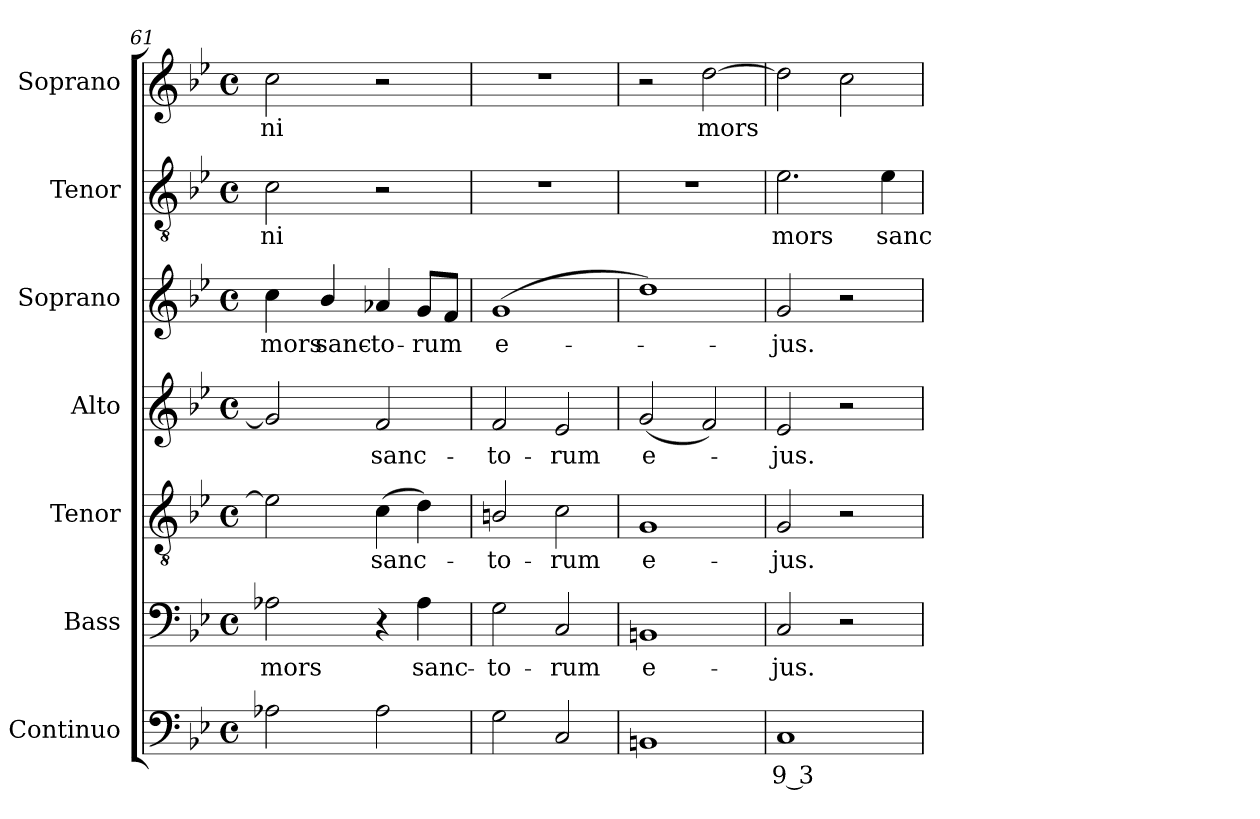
**kern	**text	**kern	**text	**kern	**text	**kern	**text	**kern	**text	**kern	**text	**kern	**text
*part7	*part7	*part6	*part6	*part5	*part5	*part4	*part4	*part3	*part3	*part2	*part2	*part1	*part1
*staff7	*staff7	*staff6	*staff6	*staff5	*staff5	*staff4	*staff4	*staff3	*staff3	*staff2	*staff2	*staff1	*staff1
*I"Continuo	*	*I"Bass	*	*I"Tenor	*	*I"Alto	*	*I"Soprano	*	*I"Tenor	*	*I"Soprano	*
*I'Cont.	*	*I'B.	*	*I'T.	*	*I'A.	*	*I'S.	*	*I'T.	*	*I'S.	*
*clefF4	*	*clefF4	*	*clefGv2	*	*clefG2	*	*clefG2	*	*clefGv2	*	*clefG2	*
*	*	*	*	*ITrd7c12	*	*	*	*	*	*ITrd7c12	*	*	*
*k[b-e-]	*	*k[b-e-]	*	*k[b-e-]	*	*k[b-e-]	*	*k[b-e-]	*	*k[b-e-]	*	*k[b-e-]	*
*B-:	*	*B-:	*	*B-:	*	*B-:	*	*B-:	*	*B-:	*	*B-:	*
*M4/4	*	*M4/4	*	*M4/4	*	*M4/4	*	*M4/4	*	*M4/4	*	*M4/4	*
*met(c)	*	*met(c)	*	*met(c)	*	*met(c)	*	*met(c)	*	*met(c)	*	*met(c)	*
=61	=61	=61	=61	=61	=61	=61	=61	=61	=61	=61	=61	=61	=61
!	!	!	!LO:LY:b:color=#000000	!	!	!	!	!	!	!	!	!	!
!	!	!	!	!	!	!	!	!	!LO:LY:b:color=#000000	!	!	!	!
!	!	!	!	!	!	!	!	!	!	!	!LO:LY:b:color=#000000	!	!
!	!	!	!	!	!	!	!	!	!	!	!	!	!LO:LY:b:color=#000000
2A-Xi\	.	2A-Xi\	mors	2E-i\]	.	2gi/]	.	4cci\	mors	2Ci\	-ni	2cci\	-ni
!	!	!	!	!	!	!	!	!	!LO:LY:b:color=#000000	!	!	!	!
.	.	.	.	.	.	.	.	4b-i/	sanc-	.	.	.	.
!	!	!	!	!	!LO:LY:b:color=#000000	!	!	!	!	!	!	!	!
!	!	!	!	!	!	!	!LO:LY:b:color=#000000	!	!	!	!	!	!
!	!	!	!	!	!	!	!	!	!LO:LY:b:color=#000000	!	!	!	!
2A-i\	.	4r	.	(4Ci\	sanc-	2fi/	sanc-	4a-Xi/	-to-	2r	.	2r	.
!	!	!	!LO:LY:b:color=#000000	!	!	!	!	!	!	!	!	!	!
!	!	!	!	!	!	!	!	!	!LO:LY:b:color=#000000	!	!	!	!
.	.	4A-i\	sanc-	4Di\)	.	.	.	8gi/L	-rum	.	.	.	.
.	.	.	.	.	.	.	.	8fi/J	.	.	.	.	.
!!LO:LB:g=z
=62	=62	=62	=62	=62	=62	=62	=62	=62	=62	=62	=62	=62	=62
!	!	!	!LO:LY:b:color=#000000	!	!	!	!	!	!	!	!	!	!
!	!	!	!	!	!LO:LY:b:color=#000000	!	!	!	!	!	!	!	!
!	!	!	!	!	!	!	!LO:LY:b:color=#000000	!	!	!	!	!	!
!	!	!	!	!	!	!	!	!	!LO:LY:b:color=#000000	!	!	!	!
2Gi\	.	2Gi\	-to-	2BBni/	-to-	2fi/	-to-	(1gi	e-	1r	.	1r	.
!	!	!	!LO:LY:b:color=#000000	!	!	!	!	!	!	!	!	!	!
!	!	!	!	!	!LO:LY:b:color=#000000	!	!	!	!	!	!	!	!
!	!	!	!	!	!	!	!LO:LY:b:color=#000000	!	!	!	!	!	!
2Ci/	.	2Ci/	-rum	2Ci\	-rum	2e-i/	-rum	.	.	.	.	.	.
=63	=63	=63	=63	=63	=63	=63	=63	=63	=63	=63	=63	=63	=63
!	!	!	!LO:LY:b:color=#000000	!	!	!	!	!	!	!	!	!	!
!	!	!	!	!	!LO:LY:b:color=#000000	!	!	!	!	!	!	!	!
!	!	!	!	!	!	!	!LO:LY:b:color=#000000	!	!	!	!	!	!
1BBni	.	1BBni	e-	1GGi	e-	(2gi/	e-	1ddi)	.	1r	.	2r	.
!	!	!	!	!	!	!	!	!	!	!	!	!	!LO:LY:b:color=#000000
.	.	.	.	.	.	2fi/)	.	.	.	.	.	[2ddi\	mors
=64	=64	=64	=64	=64	=64	=64	=64	=64	=64	=64	=64	=64	=64
!	!LO:LY:b:color=#000000	!	!	!	!	!	!	!	!	!	!	!	!
!	!	!	!LO:LY:b:color=#000000	!	!	!	!	!	!	!	!	!	!
!	!	!	!	!	!LO:LY:b:color=#000000	!	!	!	!	!	!	!	!
!	!	!	!	!	!	!	!LO:LY:b:color=#000000	!	!	!	!	!	!
!	!	!	!	!	!	!	!	!	!LO:LY:b:color=#000000	!	!	!	!
!	!	!	!	!	!	!	!	!	!	!	!LO:LY:b:color=#000000	!	!
1Ci	9 3	2Ci/	-jus.	2GGi/	-jus.	2e-i/	-jus.	2gi/	-jus.	2.E-i\	mors	2ddi\]	.
.	.	2r	.	2r	.	2r	.	2r	.	.	.	2cci\	.
!	!	!	!	!	!	!	!	!	!	!	!LO:LY:b:color=#000000	!	!
.	.	.	.	.	.	.	.	.	.	4E-i\	sanc-	.	.
=	=	=	=	=	=	=	=	=	=	=	=	=	=
*-	*-	*-	*-	*-	*-	*-	*-	*-	*-	*-	*-	*-	*-
